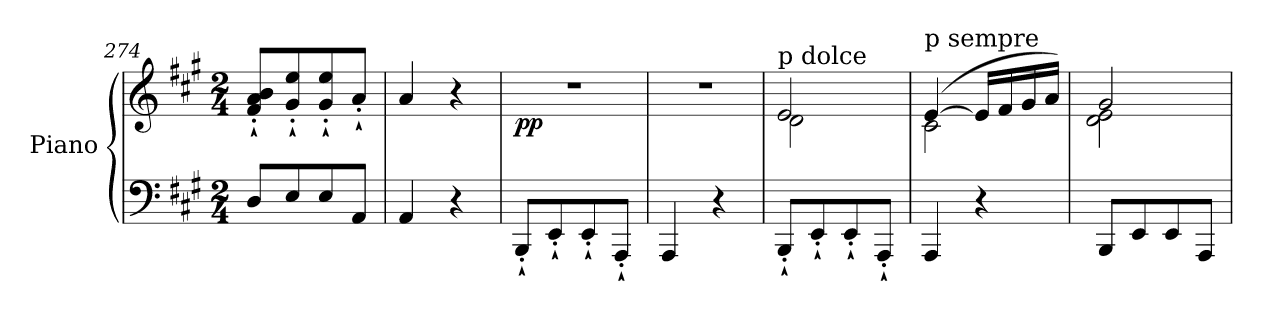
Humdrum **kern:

**kern	**kern	**dynam
*part1	*part1	*part1
*staff2	*staff1	*staff1/2
*I"Piano	*	*
*I'Pno	*	*
*clefF4	*clefG2	*
*k[f#c#g#]	*k[f#c#g#]	*
*A:	*A:	*
*M2/4	*M2/4	*
=274	=274	=274
8D/L	8f#/'` 8a/'` 8b/'`L	.
8E/	8g#/'` 8ee/'`	.
8E/	8g#/'` 8ee/'`	.
8AA/J	8a'`/J	.
=275	=275	=275
4AA/	4a/	.
4r	4r	.
=276	=276	=276
!	!	!LO:DY:b
8BBB'`/L	2r	pp
8EE'`/	.	.
8EE'`/	.	.
8AAA'`/J	.	.
=277	=277	=277
4AAA/	2r	.
4r	.	.
!!LO:LB:g=z
=278	=278	=278
*	*^	*
!	!LO:TX:a:t=p dolce	!	!
8BBB'`/L	2e/	2d\	.
8EE'`/	.	.	.
8EE'`/	.	.	.
8AAA'`/J	.	.	.
=279	=279	=279	=279
!	!LO:TX:a:t=p sempre	!	!
4AAA/	(>[4e/	2c#\	.
4r	16e/LL]	.	.
.	16f#/	.	.
.	16g#/	.	.
.	16a/JJ)	.	.
=280	=280	=280	=280
8BBB/L	2g#/	2d\ 2e\	.
8EE/	.	.	.
8EE/	.	.	.
8AAA/J	.	.	.
*	*v	*v	*
=	=	=
*-	*-	*-
